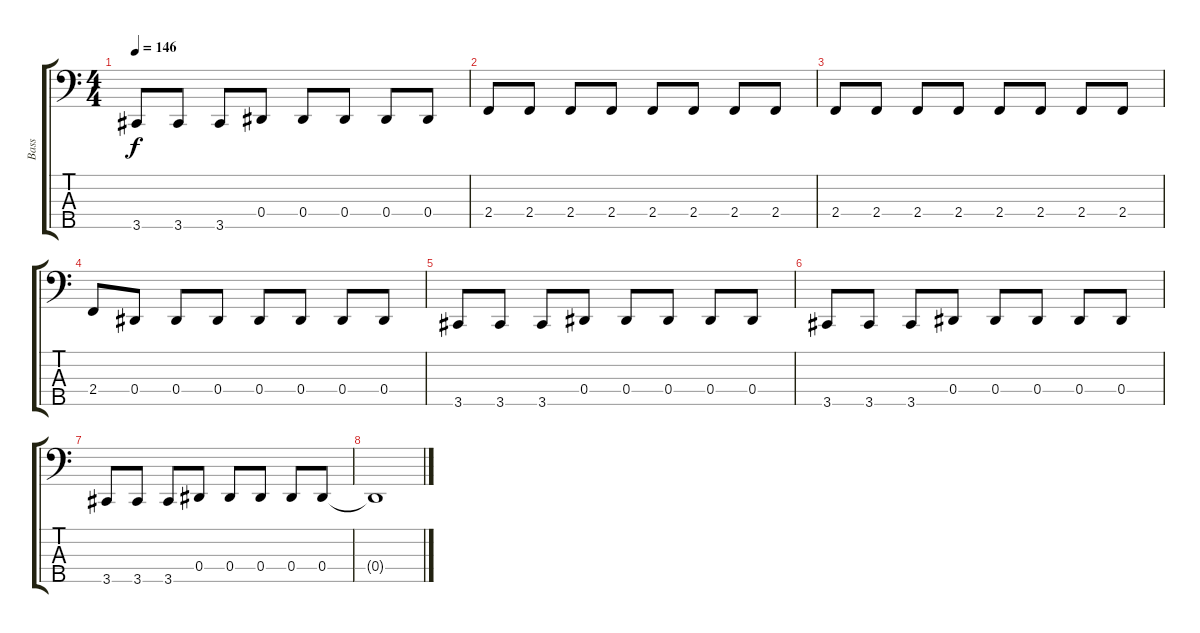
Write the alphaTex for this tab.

\track ("Bass" "Bass") {instrument electricbasspick}
\staff {score tabs}
\tuning (Gb2 Db2 Ab1 Eb1 Bb0) {hide}
\ts (4 4)
\tempo 146
\clef f4
\ks c
3.5.8{dy f} 3.5.8 3.5.8 0.4.8 0.4.8 0.4.8 0.4.8 0.4.8 |
2.4.8 2.4.8 2.4.8 2.4.8 2.4.8 2.4.8 2.4.8 2.4.8 |
2.4.8 2.4.8 2.4.8 2.4.8 2.4.8 2.4.8 2.4.8 2.4.8 |
2.4.8 0.4.8 0.4.8 0.4.8 0.4.8 0.4.8 0.4.8 0.4.8 |
3.5.8 3.5.8 3.5.8 0.4.8 0.4.8 0.4.8 0.4.8 0.4.8 |
3.5.8 3.5.8 3.5.8 0.4.8 0.4.8 0.4.8 0.4.8 0.4.8 |
3.5.8 3.5.8 3.5.8 0.4.8 0.4.8 0.4.8 0.4.8 0.4.8 |
0.4{t}.1
